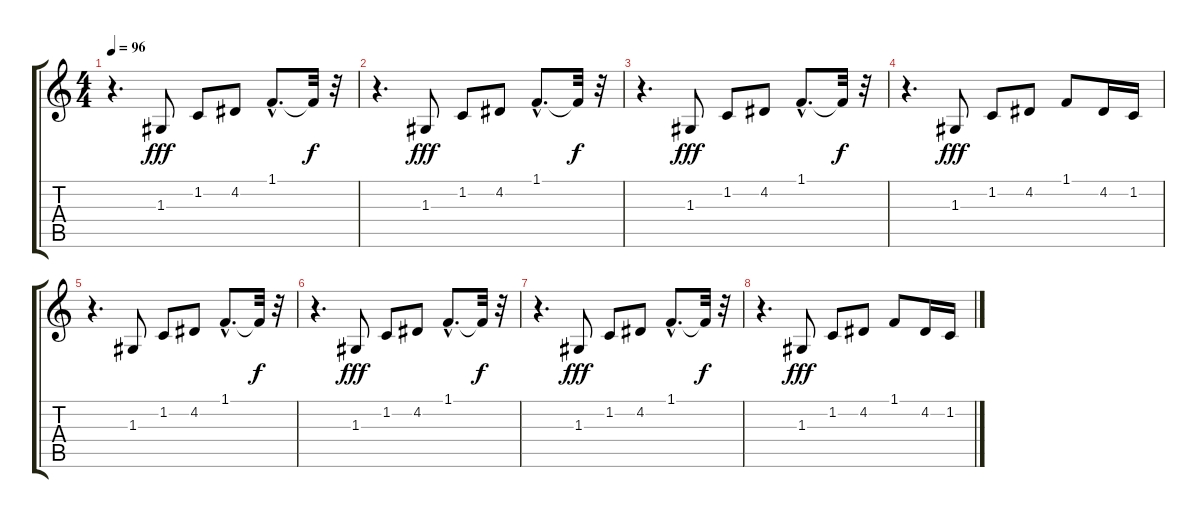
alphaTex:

\track "" {instrument honkytonkpiano}
\staff {score tabs}
\tuning (E4 B3 G3 D3 A2 E2) {hide}
\ts (4 4)
\tempo 96
\clef g2
\ks c
r.4{d dy fff} 1.3.8{volume 13} 1.2.8{volume 13} 4.2.8{volume 13} 1.1{hac}.8{d volume 12} 1.1{t}.32{dy f} r.32 |
r.4{d} 1.3.8{dy fff volume 11} 1.2.8{volume 11} 4.2.8{volume 11} 1.1{hac}.8{d volume 11} 1.1{t}.32{dy f} r.32 |
r.4{d} 1.3.8{dy fff volume 10} 1.2.8{volume 10} 4.2.8{volume 9} 1.1{hac}.8{d volume 9} 1.1{t}.32{dy f} r.32 |
r.4{d} 1.3.8{dy fff volume 8} 1.2.8{volume 8} 4.2.8{volume 8} 1.1.8{volume 7} 4.2.16{volume 7} 1.2.16{volume 7} |
r.4{d} 1.3.8{volume 6} 1.2.8{volume 6} 4.2.8{volume 6} 1.1{hac}.8{d volume 6} 1.1{t}.32{dy f} r.32 |
r.4{d} 1.3.8{dy fff volume 4} 1.2.8{volume 4} 4.2.8{volume 4} 1.1{hac}.8{d volume 4} 1.1{t}.32{dy f} r.32 |
r.4{d} 1.3.8{dy fff volume 3} 1.2.8{volume 2} 4.2.8{volume 2} 1.1{hac}.8{d volume 2} 1.1{t}.32{dy f} r.32 |
r.4{d} 1.3.8{dy fff volume 1} 1.2.8{volume 1} 4.2.8{volume 1} 1.1.8{volume 0} 4.2.16{volume 0} 1.2.16{volume 0}
